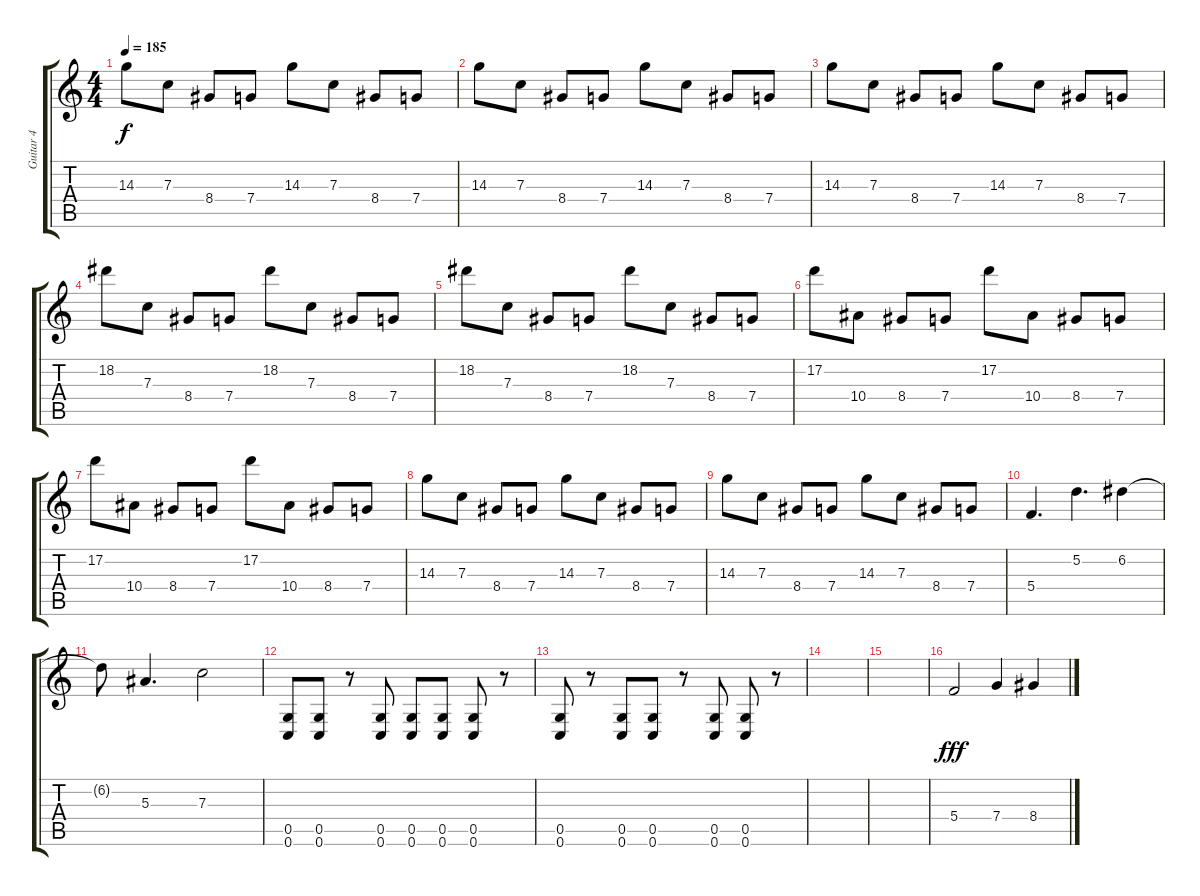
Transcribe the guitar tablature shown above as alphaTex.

\track ("Guitar 4" "Guitar 4") {instrument distortionguitar}
\staff {score tabs}
\tuning (D4 A3 F3 C3 G2 C2) {hide}
\ts (4 4)
\tempo 185
\clef g2
\ks c
14.3.8{dy f} 7.3.8 8.4.8 7.4.8 14.3.8 7.3.8 8.4.8 7.4.8 |
14.3.8 7.3.8 8.4.8 7.4.8 14.3.8 7.3.8 8.4.8 7.4.8 |
14.3.8 7.3.8 8.4.8 7.4.8 14.3.8 7.3.8 8.4.8 7.4.8 |
18.2.8 7.3.8 8.4.8 7.4.8 18.2.8 7.3.8 8.4.8 7.4.8 |
18.2.8 7.3.8 8.4.8 7.4.8 18.2.8 7.3.8 8.4.8 7.4.8 |
17.2.8 10.4.8 8.4.8 7.4.8 17.2.8 10.4.8 8.4.8 7.4.8 |
17.2.8 10.4.8 8.4.8 7.4.8 17.2.8 10.4.8 8.4.8 7.4.8 |
14.3.8 7.3.8 8.4.8 7.4.8 14.3.8 7.3.8 8.4.8 7.4.8 |
14.3.8 7.3.8 8.4.8 7.4.8 14.3.8 7.3.8 8.4.8 7.4.8 |
5.4.4{d} 5.2.4{d} 6.2.4 |
6.2{t}.8 5.3.4{d} 7.3.2 |
(0.5 0.6).8{volume 11} (0.5 0.6).8 r.8 (0.5 0.6).8 (0.5 0.6).8 (0.5 0.6).8 (0.5 0.6).8 r.8 |
(0.5 0.6).8 r.8 (0.5 0.6).8 (0.5 0.6).8 r.8 (0.5 0.6).8 (0.5 0.6).8 r.8 |
|
|
5.4.2{dy fff} 7.4.4 8.4.4
